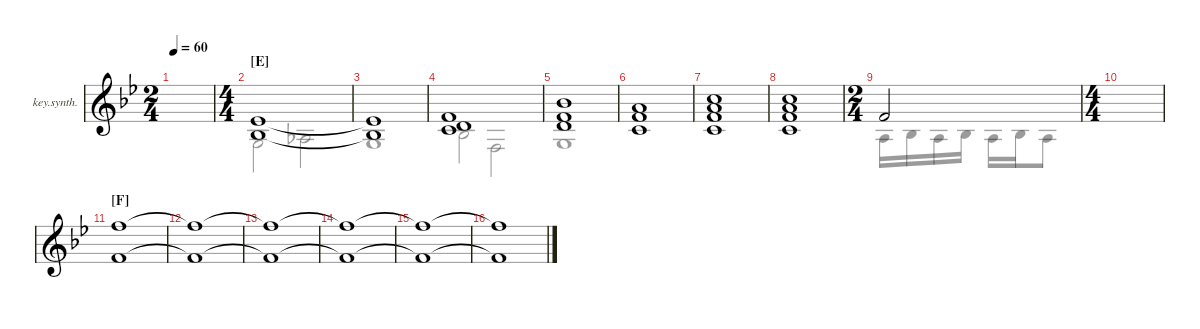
\defaultSystemsLayout 4
\hideDynamics
\bracketExtendMode nobrackets
\firstSystemTrackNameOrientation horizontal
\otherSystemsTrackNameOrientation horizontal
\track ("Key Synthesizer" "key.synth.") {instrument pad2warm}
\staff {score}
\tuning (E4 B3 G3 D3 A2 E2)
\voice
\ts (2 4)
\beaming (8 2 2)
\tempo 60
\clef g2
\ks bb
|
\ts (4 4)
\beaming (8 2 2 2 2)
\section ("E" "")
(4.2{acc b} 3.3{acc b}).1{beam Up} |
(4.2{t acc b} 3.3{t acc b}).1{beam Up} |
(1.1{acc forcenatural} 3.2{acc forcenatural} 5.3{acc forcenatural}).1{beam Up} |
(3.2{acc forcenatural} 1.1{acc forcenatural} 15.3{acc b}).1{beam Up} |
(1.2{acc forcenatural} 1.1{acc forcenatural} 14.3{acc forcenatural}).1{beam Up} |
(8.1{acc forcenatural} 10.2{acc forcenatural} 10.3{acc forcenatural} 10.4{acc forcenatural}).1{beam Up} |
(1.2{acc forcenatural} 1.1{acc forcenatural} 14.3{acc forcenatural} 22.4{acc forcenatural}).1{beam Up} |
\ts (2 4)
\beaming (8 2 2)
1.1{acc forcenatural}.2{beam Up} |
\ts (4 4)
\beaming (8 2 2 2 2)
|
\section ("F" "")
(1.1{acc forcenatural} 18.2{acc forcenatural}).1{beam Down} |
(18.2{t acc forcenatural} 1.1{t acc forcenatural}).1{beam Down} |
(18.2{t acc forcenatural} 1.1{t acc forcenatural}).1{beam Down} |
(1.1{t acc forcenatural} 18.2{t acc forcenatural}).1{beam Down} |
(1.1{t acc forcenatural} 18.2{t acc forcenatural}).1{beam Down} |
(1.1{t acc forcenatural} 18.2{t acc forcenatural}).1{beam Down}
\voice
\clef g2
\ottava regular
\simile none
\ks bb
|
0.3{acc forcenatural}.2{beam Down} 1.3{acc b}.2{beam Down} |
0.3{acc forcenatural}.1{beam Down} |
3.3{acc b}.2{beam Down} 3.4{acc forcenatural}.2{beam Down} |
0.3{acc forcenatural}.1{beam Down} |
|
|
|
2.3{acc forcenatural}.16{beam Down} 3.3{acc b}.16{beam Down} 2.3{acc forcenatural}.16{beam Down} 3.3{acc b}.16{beam Down} 2.3{acc forcenatural}.16{beam Down} 3.3{acc b}.16{beam Down} 2.3{acc forcenatural}.8{beam Down} |
|
|
|
|
|
|
